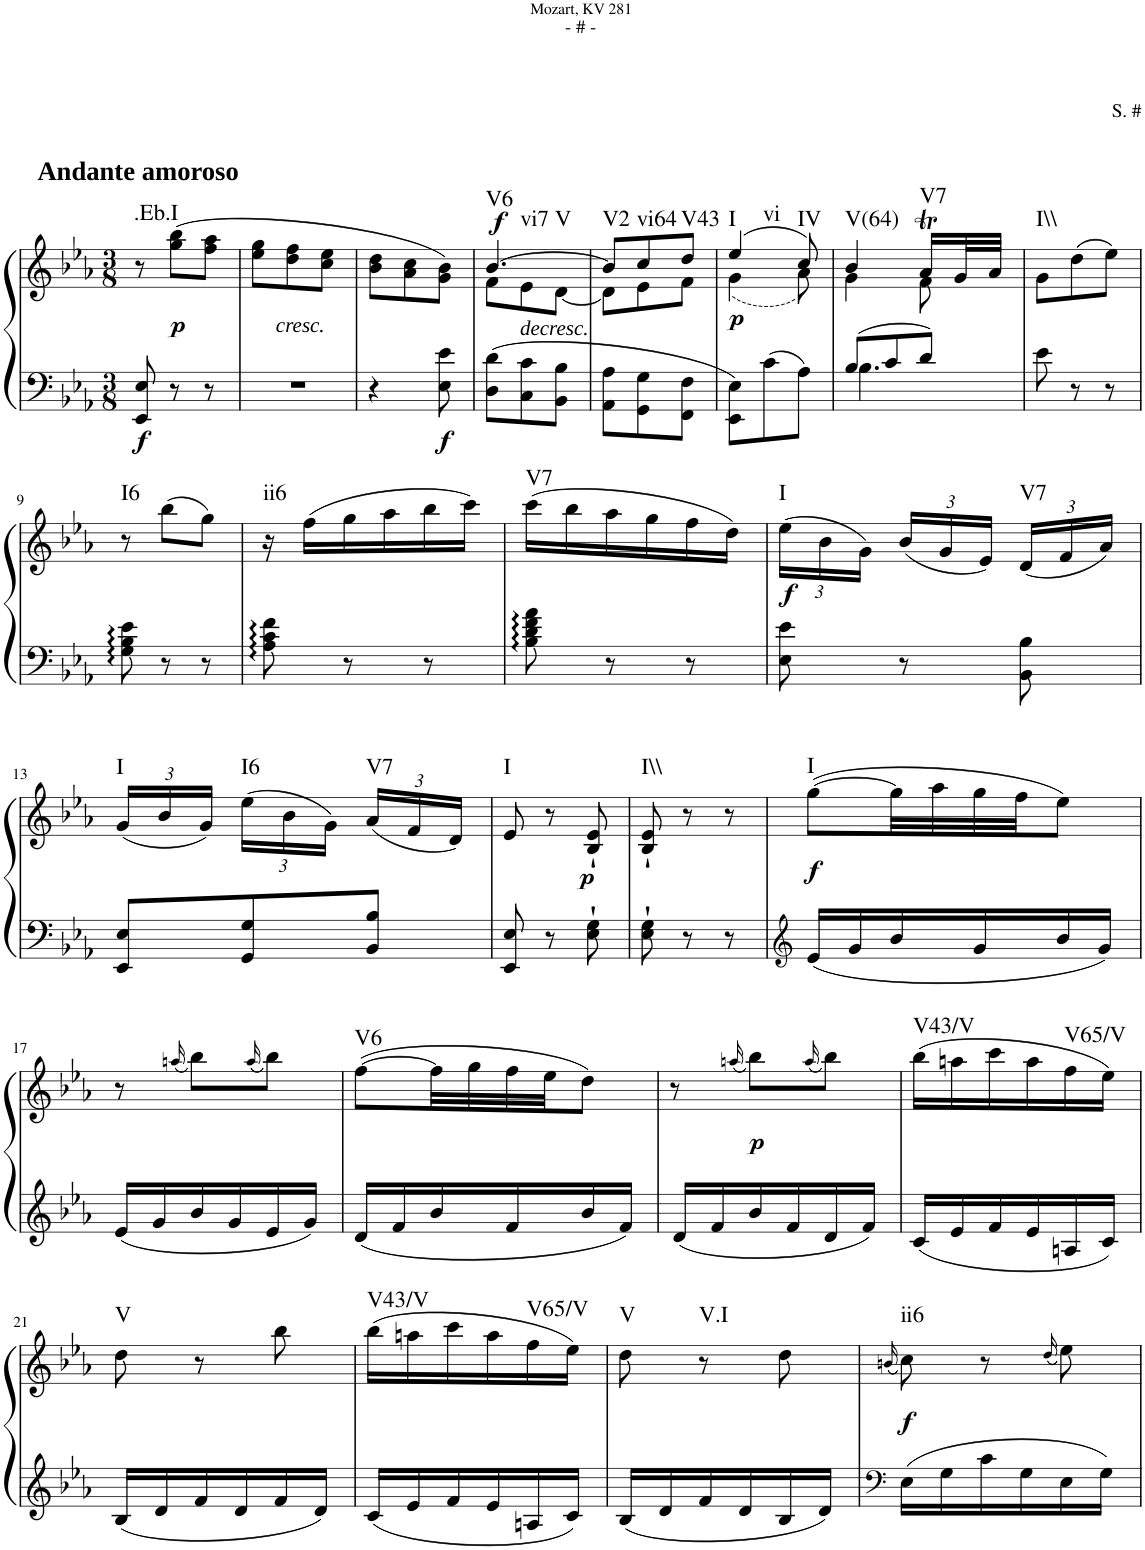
**kern	**kern	**dynam	**harte
*part1	*part1	*part1	*part1
*staff2	*staff1	*staff1/2	*
*I"Klavier linke Hand	*	*	*
*clefF4	*clefG2	*	*
*k[b-e-a-]	*k[b-e-a-]	*	*
*M3/8	*M3/8	*	*
=1	=1	=1	=1
!	!LO:TX:a:B:t=Andante amoroso	!	!
!	!	!LO:DY:b=2	!LO:H:kt=.Eb.I
8EE-/ 8E-/	8r	f	N
!	!	!LO:DY:b	!
8r	(8gg\ 8bb-\L	p	.
8r	8ff\ 8aa-\J	.	.
=2	=2	=2	=2
4.r	8ee-\ 8gg\L	.	.
!	!LO:TX:b:i:t=cresc.	!	!
.	8dd\ 8ff\	.	.
.	8cc\ 8ee-\J	.	.
=3	=3	=3	=3
4r	8b-\ 8dd\L	.	.
.	8a-\ 8cc\	.	.
!	!	!LO:DY:b=2	!
8E-\ 8e-\	8g\ 8b-\J)	f	.
=4	=4	=4	=4
*	*^	*	*
!	!	!	!LO:DY:a	!LO:H:n=1:kt=V6
!	!	!	!	!LO:H:n=2:kt=vi7
!	!	!	!	!LO:H:n=3:kt=V
8D\ 8d\L	[4.b-/	8f\L	f	N N N
!	!	!LO:TX:b:i:t=decresc.	!	!
8C\ 8c\	.	8e-\	.	.
8BB-\ 8B-\J	.	[8d\J	.	.
=5	=5	=5	=5	=5
!	!	!	!	!LO:H:kt=V2
8AA-\ 8A-\L	8b-/L]	8d\L]	.	N
!	!	!	!	!LO:H:kt=vi64
8GG\ 8G\	8cc/	8e-\	.	N
!	!	!	!	!LO:H:kt=V43
8FF\ 8F\J	8dd/J	8f\J	.	N
=6	=6	=6	=6	=6
!	!	!	!LO:DY:b	!LO:H:n=1:kt=I
!	!	!	!	!LO:H:n=2:kt=vi
8EE-\ 8E-\L	(4ee-/	(4g\	p	N N
8c\	.	.	.	.
!	!	!	!	!LO:H:kt=IV
8A-\J	8cc/)	8a-\)	.	N
=7	=7	=7	=7	=7
*^	*	*	*	*
!	!	!	!	!	!LO:H:kt=V(64)
8B-/L	4.B-\	4b-/	4g\	.	N
8c/	.	.	.	.	.
!	!	!	!	!	!LO:H:kt=V7
8d/J	.	16a-T/LL	8f\	.	N
.	.	32g/L	.	.	.
.	.	32a-/JJJ	.	.	.
*v	*v	*	*	*	*
*	*v	*v	*	*
=8	=8	=8	=8
!	!	!	!LO:H:kt=I\\
8e-\	8g\L	.	N
8r	(8dd\	.	.
8r	8ee-\J)	.	.
!!LO:LB:g=z
=9	=9	=9	=9
!	!	!	!LO:H:kt=I6
8G\ 8B-\ 8e-\	8r	.	N
8r	(8bb-\L	.	.
8r	8gg\J)	.	.
=10	=10	=10	=10
!	!	!	!LO:H:kt=ii6
8A-\ 8c\ 8f\	16r	.	N
.	(16ff\LL	.	.
8r	16gg\	.	.
.	16aa-\	.	.
8r	16bb-\	.	.
.	16ccc\JJ)	.	.
=11	=11	=11	=11
!	!	!	!LO:H:kt=V7
8B-\ 8d\ 8f\ 8a-\	(16ccc\LL	.	N
.	16bb-\	.	.
8r	16aa-\	.	.
.	16gg\	.	.
8r	16ff\	.	.
.	16dd\JJ)	.	.
=12	=12	=12	=12
*	*Xbrackettup	*	*
!	!	!LO:DY:b	!LO:H:kt=I
8E-\ 8e-\	(24ee-\LL	f	N
.	24b-\	.	.
.	24g\JJ)	.	.
8r	(24b-/LL	.	.
.	24g/	.	.
.	24e-/JJ)	.	.
!	!	!	!LO:H:kt=V7
8BB-\ 8B-\	(24d/LL	.	N
.	24f/	.	.
.	24a-/JJ)	.	.
!!LO:LB:g=z
=13	=13	=13	=13
!	!	!	!LO:H:kt=I
8EE-/ 8E-/L	(24g/LL	.	N
.	24b-/	.	.
.	24g/JJ)	.	.
!	!	!	!LO:H:kt=I6
8GG/ 8G/	(24ee-\LL	.	N
.	24b-\	.	.
.	24g\JJ)	.	.
!	!	!	!LO:H:kt=V7
8BB-/ 8B-/J	(24a-/LL	.	N
.	24f/	.	.
.	24d/JJ)	.	.
=14	=14	=14	=14
!	!	!	!LO:H:kt=I
8EE-/ 8E-/	8e-/	.	N
8r	8r	.	.
!	!	!LO:DY:b	!
8E-\` 8G\`	8B-/` 8e-/`	p	.
=15	=15	=15	=15
!	!	!	!LO:H:kt=I\\
8E-\` 8G\`	8B-/` 8e-/`	.	N
8r	8r	.	.
8r	8r	.	.
=16	=16	=16	=16
*clefG2	*	*	*
!	!	!LO:DY:b	!LO:H:kt=I
16e-/LL	([8gg\L	f	N
16g/	.	.	.
16b-/	32gg\LL]	.	.
.	32aa-\	.	.
16g/	32gg\	.	.
.	32ff\JJ	.	.
16b-/	8ee-\J)	.	.
16g/JJ	.	.	.
!!LO:LB:g=z
=17	=17	=17	=17
16e-/LL	8r	.	.
16g/	.	.	.
.	(16qaan/	.	.
16b-/	8bb-\L)	.	.
16g/	.	.	.
.	(16qaa/	.	.
16e-/	8bb-\J)	.	.
16g/JJ	.	.	.
=18	=18	=18	=18
!	!	!	!LO:H:kt=V6
16d/LL	([8ff\L	.	N
16f/	.	.	.
16b-/	32ff\LL]	.	.
.	32gg\	.	.
16f/	32ff\	.	.
.	32ee-\JJ	.	.
16b-/	8dd\J)	.	.
16f/JJ	.	.	.
=19	=19	=19	=19
16d/LL	8r	.	.
16f/	.	.	.
.	(16qaan/	.	.
!	!	!LO:DY:b	!
16b-/	8bb-\L)	p	.
16f/	.	.	.
.	(16qaa/	.	.
16d/	8bb-\J)	.	.
16f/JJ	.	.	.
=20	=20	=20	=20
!	!	!	!LO:H:kt=V43/V
16c/LL	(16bb-\LL	.	N
16e-/	16aan\	.	.
16f/	16ccc\	.	.
16e-/	16aa\	.	.
!	!	!	!LO:H:kt=V65/V
16An/	16ff\	.	N
16c/JJ	16ee-\JJ)	.	.
!!LO:LB:g=z
=21	=21	=21	=21
!	!	!	!LO:H:kt=V
16B-/LL	8dd\	.	N
16d/	.	.	.
16f/	8r	.	.
16d/	.	.	.
16f/	8bb-\	.	.
16d/JJ	.	.	.
=22	=22	=22	=22
!	!	!	!LO:H:kt=V43/V
16c/LL	(16bb-\LL	.	N
16e-/	16aan\	.	.
16f/	16ccc\	.	.
16e-/	16aa\	.	.
!	!	!	!LO:H:kt=V65/V
16An/	16ff\	.	N
16c/JJ	16ee-\JJ)	.	.
=23	=23	=23	=23
!	!	!	!LO:H:kt=V
16B-/LL	8dd\	.	N
16d/	.	.	.
!	!	!	!LO:H:kt=V.I
16f/	8r	.	N
16d/	.	.	.
16B-/	8dd\	.	.
16d/JJ	.	.	.
=24	=24	=24	=24
*clefF4	*	*	*
.	(16qbn/	.	.
!	!	!LO:DY:b	!LO:H:kt=ii6
16E-\LL	8cc\)	f	N
16G\	.	.	.
16c\	8r	.	.
16G\	.	.	.
.	(16qdd/	.	.
16E-\	8ee-\)	.	.
16G\JJ	.	.	.
=	=	=	=
*-	*-	*-	*-
